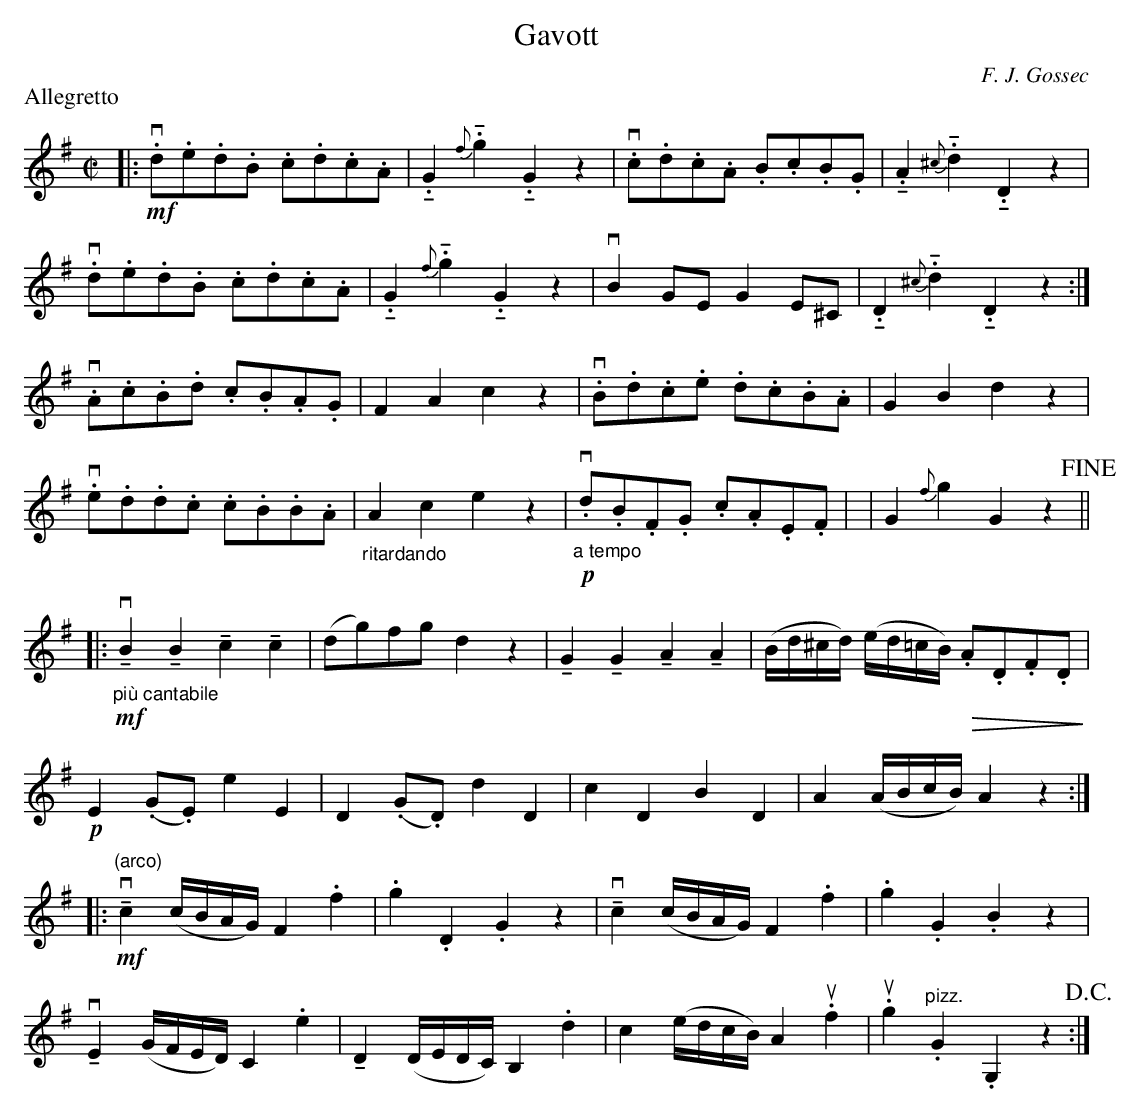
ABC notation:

X:1
T: Gavott
C: F. J. Gossec
C:
P: Allegretto
M: C|
L: 1/8
K: G
|: +mf+ v.d.e.d.B .c.d.c.A | .!tenuto!G2{f}.!tenuto!g2.!tenuto!G2z2 | v.c.d.c.A .B.c.B.G | .!tenuto!A2{^c}.!tenuto!d2.!tenuto!D2z2 |
v.d.e.d.B .c.d.c.A | .!tenuto!G2{f}.!tenuto!g2.!tenuto!G2z2 | vB2GEG2E^C | .!tenuto!D2{^c}.!tenuto!d2.!tenuto!D2z2 :|
v.A.c.B.d .c.B.A.G | F2A2c2z2 | v.B.d.c.e .d.c.B.A | G2B2d2z2 |
v.e.d.d.c .c.B.B.A | "_ritardando" A2c2e2z2 | +p+ "_a tempo" v.d.B.F.G .c.A.E.F | | G2{f}g2G2z2 !fine! ||
|: +mf+ "_più cantabile" v!tenuto!B2!tenuto!B2!tenuto!c2!tenuto!c2 | (dg)fgd2z2 | !tenuto!G2!tenuto!G2!tenuto!A2!tenuto!A2 | (B/d/^c/d/) (e/d/=c/B/) !diminuendo(!.A.D.F.D!diminuendo)! |
+p+ E2(.G.E)e2E2 | D2(.G.D)d2D2 | c2D2B2D2 | A2(A/B/c/B/)A2z2 :|
|: +mf+ v!tenuto!"(arco)"c2(c/B/A/G/)F2.f2 | .g2.D2.G2z2 | v!tenuto!c2(c/B/A/G/)F2.f2 | .g2.G2.B2z2 |
v!tenuto!E2(G/F/E/D/)C2.e2 | !tenuto!D2(D/E/D/C/)B,2.d2 | c2(e/d/c/B/)A2u.f2 | u.g2"pizz.".G2.G,2z2 !D.C.! :|
